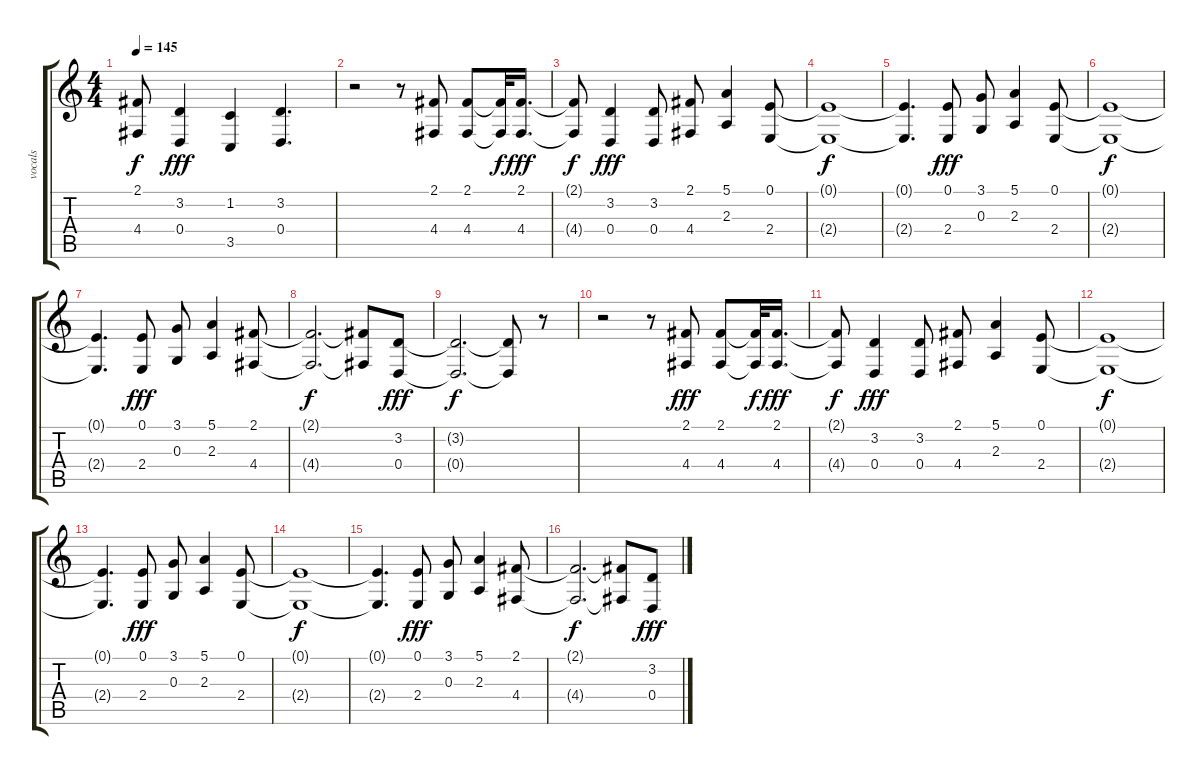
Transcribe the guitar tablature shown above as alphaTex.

\track ("vocals" "vocals") {instrument lead5charang}
\staff {score tabs}
\tuning (E4 B3 G3 D3 A2 E2) {hide}
\ts (4 4)
\tempo 145
\clef g2
\ks c
(2.1{t} 4.4{t}).8{dy f} (3.2 0.4).4{dy fff} (1.2 3.5).4 (3.2 0.4).4{d} |
r.2 r.8 (2.1 4.4).8 (2.1 4.4).8 (2.1{t} 4.4{t}).32{dy f} (2.1 4.4).16{d dy fff} |
(2.1{t} 4.4{t}).8{dy f} (3.2 0.4).4{dy fff} (3.2 0.4).8 (2.1 4.4).8 (5.1 2.3).4 (0.1 2.4).8 |
(0.1{t} 2.4{t}).1{dy f} |
(0.1{t} 2.4{t}).4{d} (0.1 2.4).8{dy fff} (3.1 0.3).8 (5.1 2.3).4 (0.1 2.4).8 |
(0.1{t} 2.4{t}).1{dy f} |
(0.1{t} 2.4{t}).4{d} (0.1 2.4).8{dy fff} (3.1 0.3).8 (5.1 2.3).4 (2.1 4.4).8 |
(2.1{t} 4.4{t}).2{d dy f} (2.1{t} 4.4{t}).8 (3.2 0.4).8{dy fff} |
(3.2{t} 0.4{t}).2{d dy f} (3.2{t} 0.4{t}).8 r.8 |
r.2 r.8 (2.1 4.4).8{dy fff} (2.1 4.4).8 (2.1{t} 4.4{t}).32{dy f} (2.1 4.4).16{d dy fff} |
(2.1{t} 4.4{t}).8{dy f} (3.2 0.4).4{dy fff} (3.2 0.4).8 (2.1 4.4).8 (5.1 2.3).4 (0.1 2.4).8 |
(0.1{t} 2.4{t}).1{dy f} |
(0.1{t} 2.4{t}).4{d} (0.1 2.4).8{dy fff} (3.1 0.3).8 (5.1 2.3).4 (0.1 2.4).8 |
(0.1{t} 2.4{t}).1{dy f} |
(0.1{t} 2.4{t}).4{d} (0.1 2.4).8{dy fff} (3.1 0.3).8 (5.1 2.3).4 (2.1 4.4).8 |
(2.1{t} 4.4{t}).2{d dy f} (2.1{t} 4.4{t}).8 (3.2 0.4).8{dy fff}
